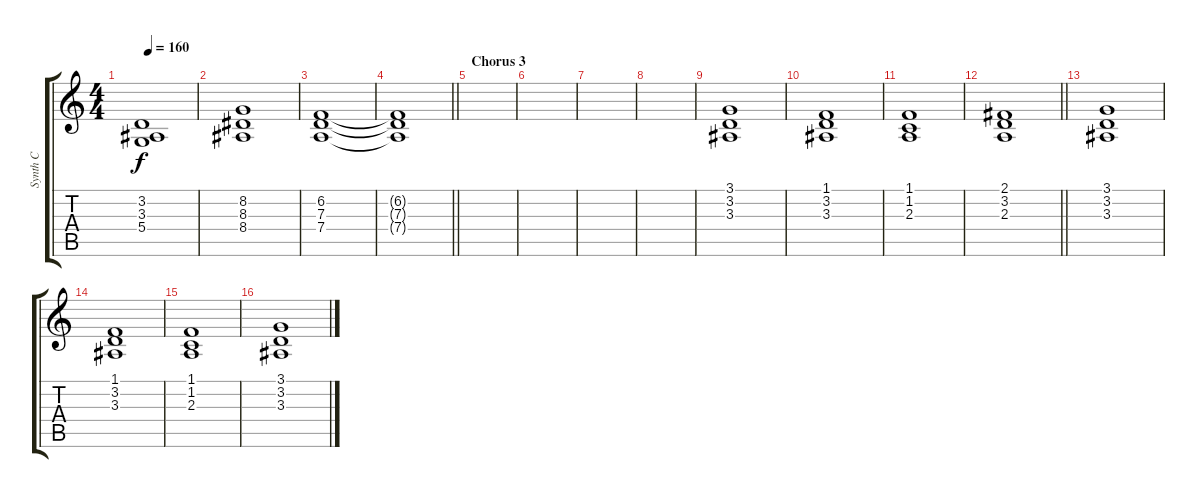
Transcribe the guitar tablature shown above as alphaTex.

\track ("Synth C" "Synth C") {instrument pad4choir}
\staff {score tabs}
\tuning (E4 B3 G3 D3 A2 E2) {hide}
\ts (4 4)
\tempo 160
\clef g2
\ks c
(3.2{t} 3.3{t} 5.4{t}).1{dy f} |
(8.2 8.3 8.4).1 |
(6.2 7.3 7.4).1 |
\barLineRight lightlight
(6.2{t} 7.3{t} 7.4{t}).1 |
\section ("" "Chorus 3")
|
|
|
|
(3.1 3.2 3.3).1 |
(1.1 3.2 3.3).1 |
(1.1 1.2 2.3).1 |
\barLineRight lightlight
(2.1 3.2 2.3).1 |
(3.1 3.2 3.3).1 |
(1.1 3.2 3.3).1 |
(1.1 1.2 2.3).1 |
(3.1 3.2 3.3).1
